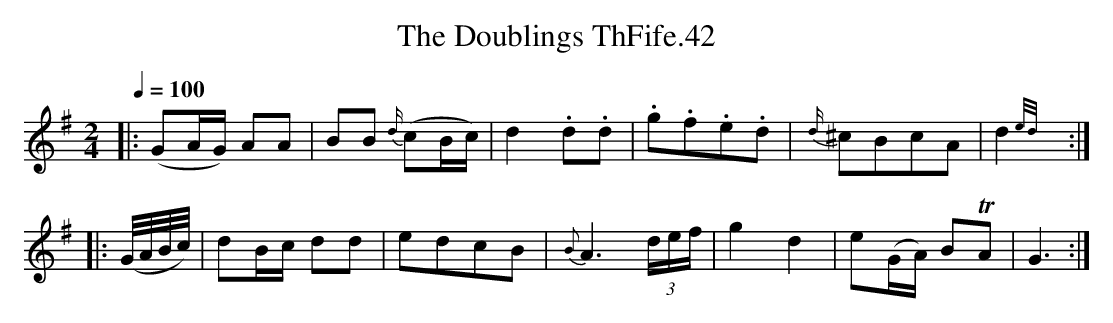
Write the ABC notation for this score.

X:1
T:Doublings ThFife.42, The
M:2/4
L:1/8
Q:1/4=100
K:G
|: (GA/G/) AA | BB {d/}(cB/c/) | d2 .d.d | .g.f.e.d | {d/}^cBcA | d2 {e/d/} :|
|: (G//A//B//c//) | dB/c/ dd | edcB | {B}A3 (3d/e/f/ | g2 d2 | e(G/A/) B!trill!A | G3 :|
